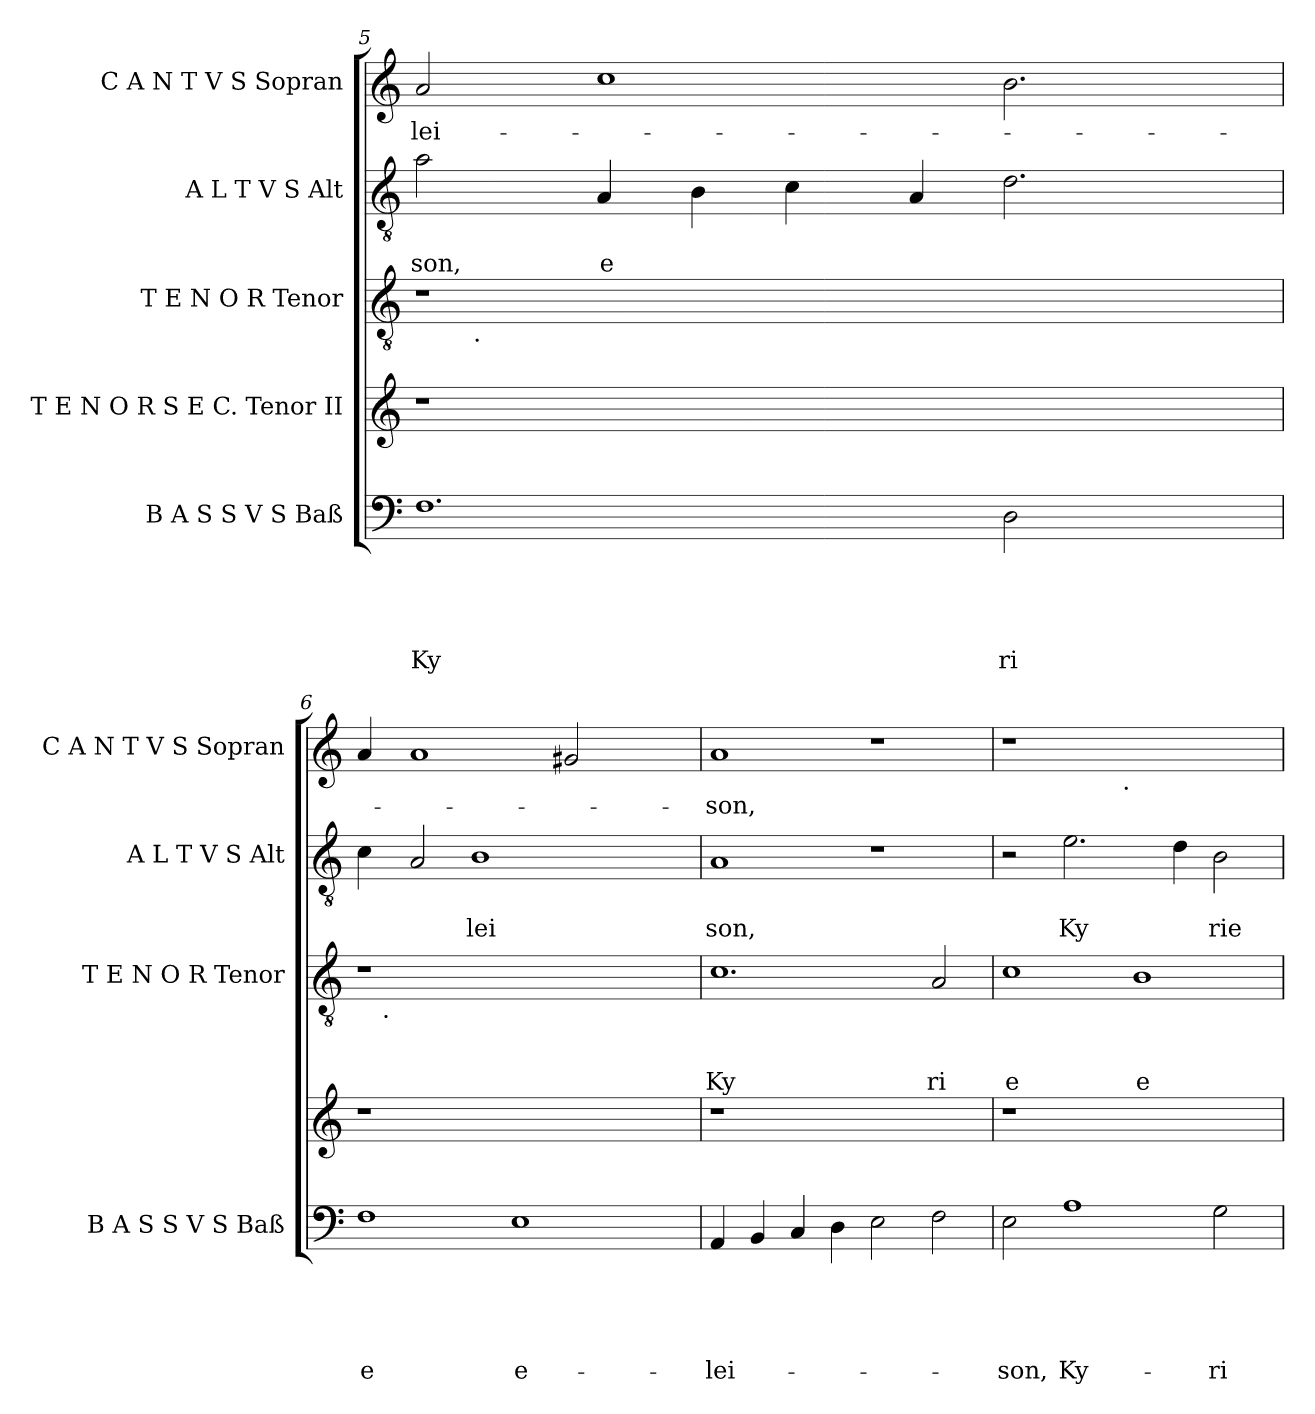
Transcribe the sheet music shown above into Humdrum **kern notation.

**kern	**text	**text	**text	**text	**text	**kern	**kern	**text	**text	**text	**kern	**text	**text	**kern	**text
*part5	*part5	*part5	*part5	*part5	*part5	*part4	*part3	*part3	*part3	*part3	*part2	*part2	*part2	*part1	*part1
*staff5	*staff5	*staff5	*staff5	*staff5	*staff5	*staff4	*staff3	*staff3	*staff3	*staff3	*staff2	*staff2	*staff2	*staff1	*staff1
*I"B A S S V S Baß	*	*	*	*	*	*I"T E N O R S E C. Tenor II	*I"T E N O R Tenor	*	*	*	*I"A L T V S Alt	*	*	*I"C A N T V S Sopran	*
*I'B A S S V S Baß	*	*	*	*	*	*	*I'T E N O R Tenor	*	*	*	*I'A L T V S Alt	*	*	*I'C A N T V S Sopran	*
*clefF4	*	*	*	*	*	*clefG2	*clefGv2	*	*	*	*clefGv2	*	*	*clefG2	*
*k[]	*	*	*	*	*	*k[]	*k[]	*	*	*	*k[]	*	*	*k[]	*
*C:	*	*	*	*	*	*C:	*C:	*	*	*	*C:	*	*	*C:	*
=5	=5	=5	=5	=5	=5	=5	=5	=5	=5	=5	=5	=5	=5	=5	=5
!	!	!	!	!	!LO:LY:b	!	!	!	!	!	!	!	!LO:LY:b	!	!LO:LY:b
*	*	*	*	*	*	*	*^	*	*	*	*	*	*	*	*
1.F	.	.	.	.	Ky	1r	1r	16..ryy	.	.	.	2a\	.	son,	2a/	-lei-
!	!	!	!	!	!	!	!	!LO:TX:b:t=.	!	!	!	!	!	!	!	!
.	.	.	.	.	.	.	.	1ryy	.	.	.	.	.	.	.	.
!	!	!	!	!	!	!	!	!	!	!	!	!	!	!LO:LY:b	!	!
.	.	.	.	.	.	.	.	.	.	.	.	4A/	.	e	1cc	.
.	.	.	.	.	.	.	.	.	.	.	.	4B\	.	.	.	.
.	.	.	.	.	.	1ryy	1ryy	.	.	.	.	4c\	.	.	.	.
.	.	.	.	.	.	.	.	1ryy	.	.	.	.	.	.	.	.
.	.	.	.	.	.	.	.	.	.	.	.	4A/	.	.	.	.
!	!	!	!	!	!LO:LY:b	!	!	!	!	!	!	!	!	!	!	!
2D\	.	.	.	.	ri	.	.	.	.	.	.	2.d\	.	.	2.b\	.
4ryy	.	.	.	.	.	4ryy	4ryy	.	.	.	.	.	.	.	.	.
.	.	.	.	.	.	.	.	8ryy	.	.	.	.	.	.	.	.
.	.	.	.	.	.	.	.	64ryy	.	.	.	.	.	.	.	.
!!LO:LB:g=z
=6	=6	=6	=6	=6	=6	=6	=6	=6	=6	=6	=6	=6	=6	=6	=6	=6
!	!	!	!	!	!LO:LY:b	!	!	!	!	!	!	!	!	!	!	!
1F	.	.	.	.	e	1r	1r	16..ryy	.	.	.	4c\	.	.	4a/	.
!	!	!	!	!	!	!	!	!LO:TX:b:t=.	!	!	!	!	!	!	!	!
.	.	.	.	.	.	.	.	1ryy	.	.	.	.	.	.	.	.
.	.	.	.	.	.	.	.	.	.	.	.	2A/	.	.	1a	.
!	!	!	!	!	!	!	!	!	!	!	!	!	!	!LO:LY:b	!	!
.	.	.	.	.	.	.	.	.	.	.	.	1B	.	lei	.	.
!	!	!	!	!	!LO:LY:b	!	!	!	!	!	!	!	!	!	!	!
1E	.	.	.	.	e-	1ryy	1ryy	.	.	.	.	.	.	.	.	.
.	.	.	.	.	.	.	.	2ryy	.	.	.	.	.	.	.	.
.	.	.	.	.	.	.	.	.	.	.	.	.	.	.	2g#/	.
.	.	.	.	.	.	.	.	4ryy	.	.	.	.	.	.	.	.
.	.	.	.	.	.	.	.	.	.	.	.	4ryy	.	.	4ryy	.
.	.	.	.	.	.	.	.	8ryy	.	.	.	.	.	.	.	.
.	.	.	.	.	.	.	.	64ryy	.	.	.	.	.	.	.	.
=7	=7	=7	=7	=7	=7	=7	=7	=7	=7	=7	=7	=7	=7	=7	=7	=7
!	!	!	!	!	!LO:LY:b	!	!	!	!	!	!LO:LY:b	!	!	!LO:LY:b	!	!LO:LY:b
*	*	*	*	*	*	*	*v	*v	*	*	*	*	*	*	*	*
4AA/	.	.	.	.	-lei-	1r	1.c	.	.	Ky	1A	.	son,	1a	-son,
4BB/	.	.	.	.	.	.	.	.	.	.	.	.	.	.	.
4C/	.	.	.	.	.	.	.	.	.	.	.	.	.	.	.
4D\	.	.	.	.	.	.	.	.	.	.	.	.	.	.	.
2E\	.	.	.	.	.	1ryy	.	.	.	.	1r	.	.	1r	.
!	!	!	!	!	!	!	!	!	!	!LO:LY:b	!	!	!	!	!
2F\	.	.	.	.	.	.	2A/	.	.	ri	.	.	.	.	.
=8	=8	=8	=8	=8	=8	=8	=8	=8	=8	=8	=8	=8	=8	=8	=8
!	!	!	!	!	!LO:LY:b	!	!	!	!	!LO:LY:b	!	!	!	!	!
*	*	*	*	*	*	*	*	*	*	*	*	*	*	*^	*
2E\	.	.	.	.	-son,	1r	1c	.	.	e	2r	.	.	1r	2ryy	.
!	!	!	!	!	!LO:LY:b	!	!	!	!	!	!	!	!LO:LY:b	!	!	!
1A	.	.	.	.	Ky-	.	.	.	.	.	2.e\	.	Ky	.	4...ryy	.
!	!	!	!	!	!	!	!	!	!	!	!	!	!	!	!LO:TX:b:t=.	!
.	.	.	.	.	.	.	.	.	.	.	.	.	.	.	1ryy	.
!	!	!	!	!	!	!	!	!	!	!LO:LY:b	!	!	!	!	!	!
.	.	.	.	.	.	1ryy	1B	.	.	e	.	.	.	1ryy	.	.
.	.	.	.	.	.	.	.	.	.	.	4d\	.	.	.	.	.
!	!	!	!	!	!LO:LY:b	!	!	!	!	!	!	!	!LO:LY:b	!	!	!
2G\	.	.	.	.	-ri-	.	.	.	.	.	2B\	.	rie	.	.	.
.	.	.	.	.	.	.	.	.	.	.	.	.	.	.	32ryy	.
*	*	*	*	*	*	*	*	*	*	*	*	*	*	*v	*v	*
=	=	=	=	=	=	=	=	=	=	=	=	=	=	=	=
*-	*-	*-	*-	*-	*-	*-	*-	*-	*-	*-	*-	*-	*-	*-	*-
